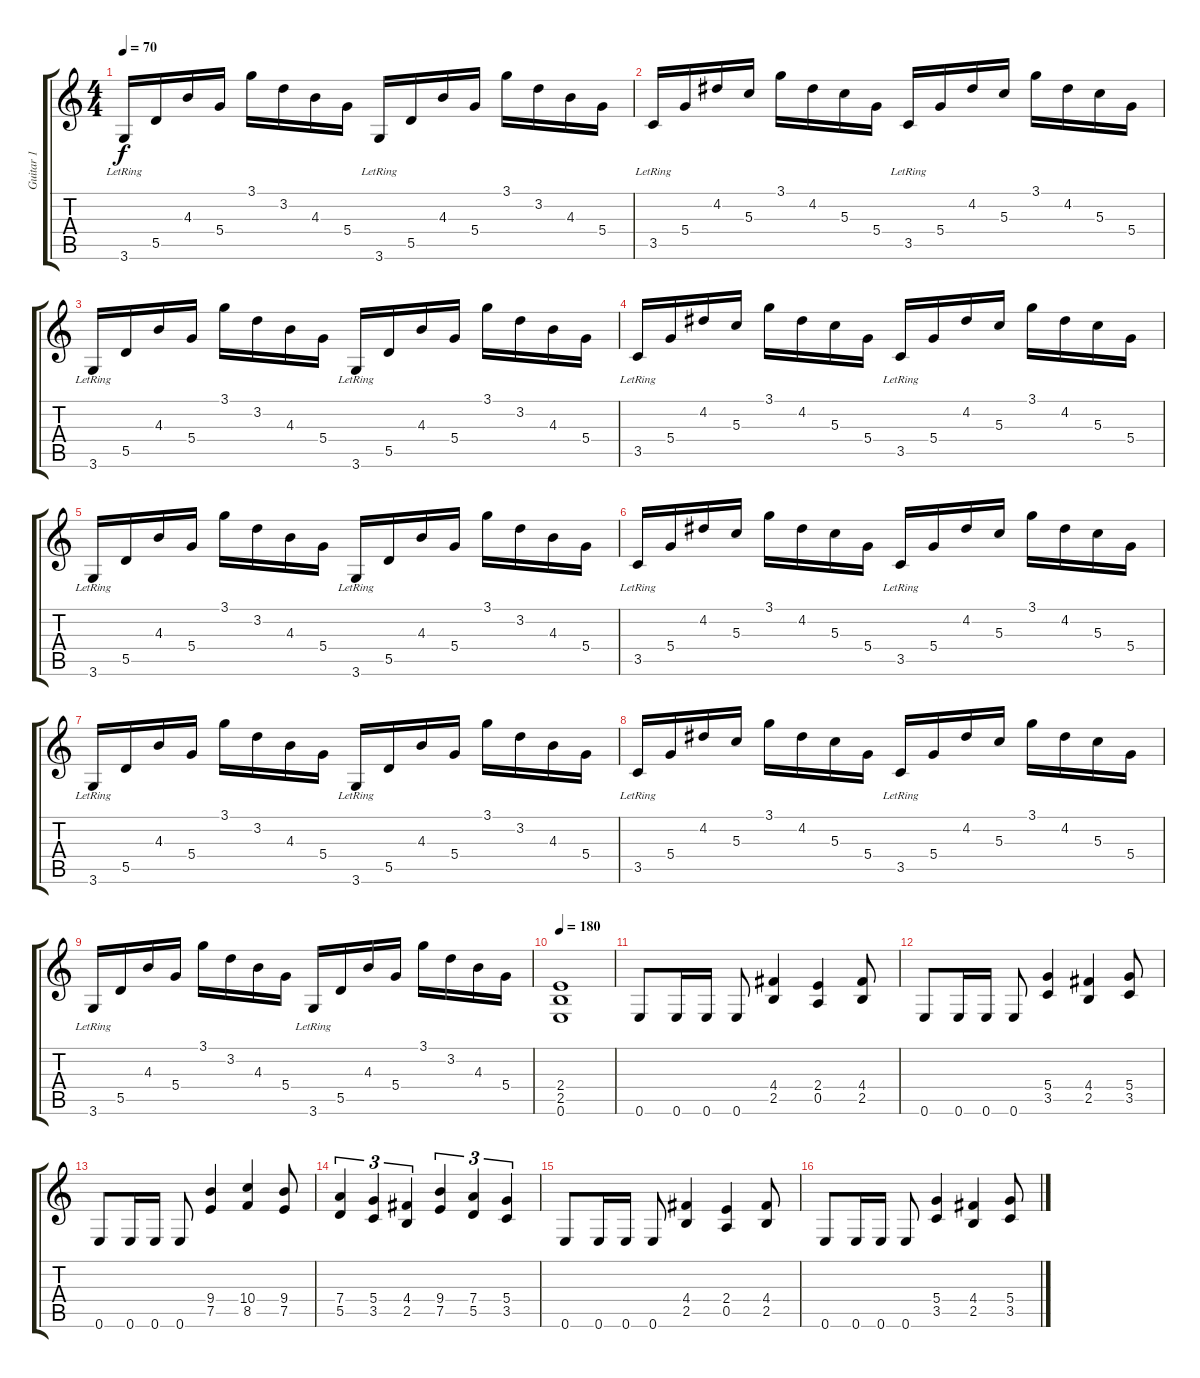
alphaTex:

\track ("Guitar 1" "Guitar 1") {instrument distortionguitar}
\staff {score tabs}
\tuning (E4 B3 G3 D3 A2 E2) {hide}
\ts (4 4)
\tempo 70
\clef g2
\ks c
3.6{lr}.16{dy f} 5.5.16 4.3.16 5.4.16 3.1.16 3.2.16 4.3.16 5.4.16 3.6{lr}.16 5.5.16 4.3.16 5.4.16 3.1.16 3.2.16 4.3.16 5.4.16 |
3.5{lr}.16 5.4.16 4.2.16 5.3.16 3.1.16 4.2.16 5.3.16 5.4.16 3.5{lr}.16 5.4.16 4.2.16 5.3.16 3.1.16 4.2.16 5.3.16 5.4.16 |
3.6{lr}.16 5.5.16 4.3.16 5.4.16 3.1.16 3.2.16 4.3.16 5.4.16 3.6{lr}.16 5.5.16 4.3.16 5.4.16 3.1.16 3.2.16 4.3.16 5.4.16 |
3.5{lr}.16 5.4.16 4.2.16 5.3.16 3.1.16 4.2.16 5.3.16 5.4.16 3.5{lr}.16 5.4.16 4.2.16 5.3.16 3.1.16 4.2.16 5.3.16 5.4.16 |
3.6{lr}.16 5.5.16 4.3.16 5.4.16 3.1.16 3.2.16 4.3.16 5.4.16 3.6{lr}.16 5.5.16 4.3.16 5.4.16 3.1.16 3.2.16 4.3.16 5.4.16 |
3.5{lr}.16 5.4.16 4.2.16 5.3.16 3.1.16 4.2.16 5.3.16 5.4.16 3.5{lr}.16 5.4.16 4.2.16 5.3.16 3.1.16 4.2.16 5.3.16 5.4.16 |
3.6{lr}.16 5.5.16 4.3.16 5.4.16 3.1.16 3.2.16 4.3.16 5.4.16 3.6{lr}.16 5.5.16 4.3.16 5.4.16 3.1.16 3.2.16 4.3.16 5.4.16 |
3.5{lr}.16 5.4.16 4.2.16 5.3.16 3.1.16 4.2.16 5.3.16 5.4.16 3.5{lr}.16 5.4.16 4.2.16 5.3.16 3.1.16 4.2.16 5.3.16 5.4.16 |
3.6{lr}.16 5.5.16 4.3.16 5.4.16 3.1.16 3.2.16 4.3.16 5.4.16 3.6{lr}.16 5.5.16 4.3.16 5.4.16 3.1.16 3.2.16 4.3.16 5.4.16 |
\tempo 180
(2.4 2.5 0.6).1{balance 12 instrument distortionguitar} |
0.6.8 0.6.16 0.6.16 0.6.8 (4.4 2.5).4 (2.4 0.5).4 (4.4 2.5).8 |
0.6.8 0.6.16 0.6.16 0.6.8 (5.4 3.5).4 (4.4 2.5).4 (5.4 3.5).8 |
0.6.8 0.6.16 0.6.16 0.6.8 (9.4 7.5).4 (10.4 8.5).4 (9.4 7.5).8 |
(7.4 5.5).4{tu (3 2)} (5.4 3.5).4{tu (3 2)} (4.4 2.5).4{tu (3 2)} (9.4 7.5).4{tu (3 2)} (7.4 5.5).4{tu (3 2)} (5.4 3.5).4{tu (3 2)} |
0.6.8 0.6.16 0.6.16 0.6.8 (4.4 2.5).4 (2.4 0.5).4 (4.4 2.5).8 |
0.6.8 0.6.16 0.6.16 0.6.8 (5.4 3.5).4 (4.4 2.5).4 (5.4 3.5).8
